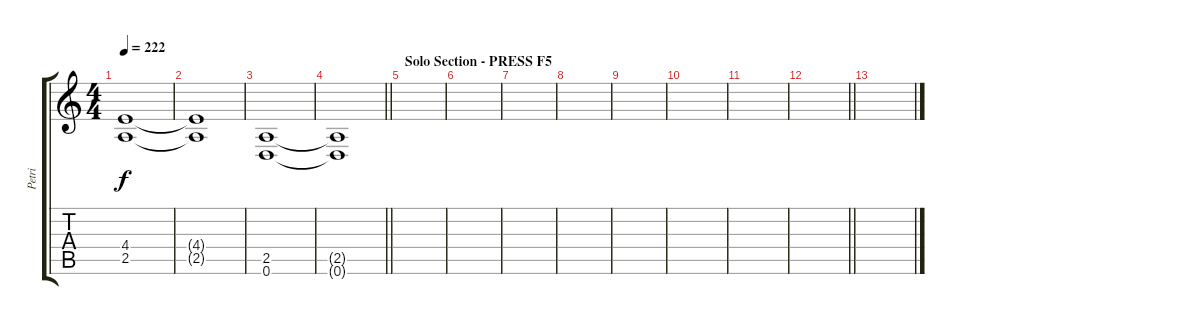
\track ("Petri" "Petri") {instrument distortionguitar}
\staff {score tabs}
\tuning (D4 A3 F3 C3 G2 D2) {hide}
\ts (4 4)
\tempo 222
\clef g2
\ks c
(4.4 2.5).1{dy f} |
(4.4{t} 2.5{t}).1 |
(2.5 0.6).1 |
\barLineRight lightlight
(2.5{t} 0.6{t}).1 |
\section ("" "Solo Section - PRESS F5")
|
|
|
|
|
|
|
\barLineRight lightlight
|
\section ("" "")
